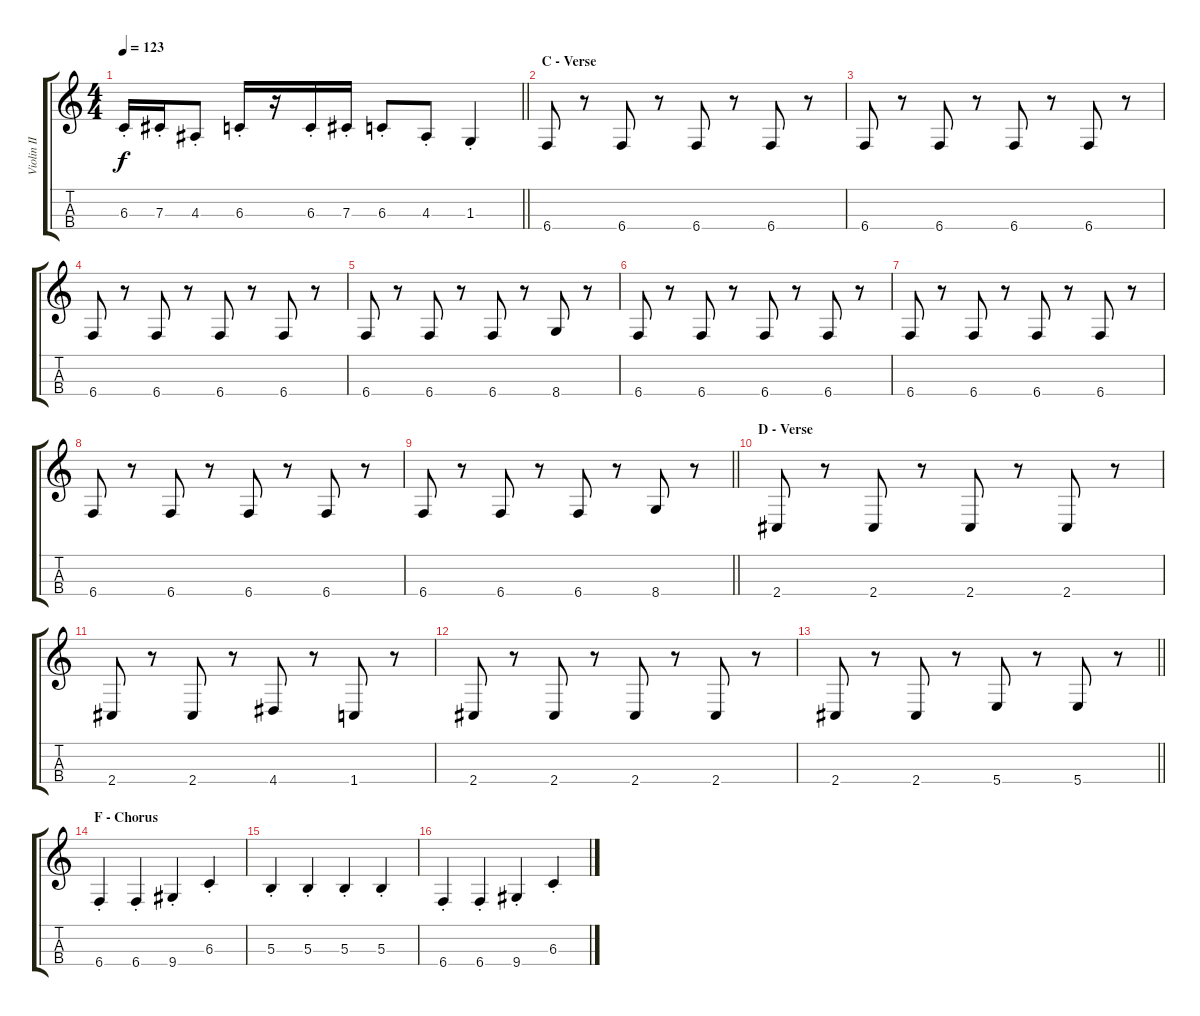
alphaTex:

\track ("Violin II" "Violin II") {instrument violin}
\staff {score tabs}
\tuning (E4 B3 Gb3 B2) {hide}
\ts (4 4)
\tempo 123
\clef g2
\barLineRight lightlight
\ks c
6.3{st}.16{dy f} 7.3{st}.16 4.3{st}.8 6.3{st}.16 r.16 6.3{st}.16 7.3{st}.16 6.3{st}.8 4.3{st}.8 1.3{st}.4 |
\section ("" "C - Verse")
6.4.8 r.8 6.4.8 r.8 6.4.8 r.8 6.4.8 r.8 |
6.4.8 r.8 6.4.8 r.8 6.4.8 r.8 6.4.8 r.8 |
6.4.8 r.8 6.4.8 r.8 6.4.8 r.8 6.4.8 r.8 |
6.4.8 r.8 6.4.8 r.8 6.4.8 r.8 8.4.8 r.8 |
6.4.8 r.8 6.4.8 r.8 6.4.8 r.8 6.4.8 r.8 |
6.4.8 r.8 6.4.8 r.8 6.4.8 r.8 6.4.8 r.8 |
6.4.8 r.8 6.4.8 r.8 6.4.8 r.8 6.4.8 r.8 |
\barLineRight lightlight
6.4.8 r.8 6.4.8 r.8 6.4.8 r.8 8.4.8 r.8 |
\section ("" "D - Verse")
2.4.8 r.8 2.4.8 r.8 2.4.8 r.8 2.4.8 r.8 |
2.4.8 r.8 2.4.8 r.8 4.4.8 r.8 1.4.8 r.8 |
2.4.8 r.8 2.4.8 r.8 2.4.8 r.8 2.4.8 r.8 |
\barLineRight lightlight
2.4.8 r.8 2.4.8 r.8 5.4.8 r.8 5.4.8 r.8 |
\section ("" "F - Chorus")
6.4{st}.4 6.4{st}.4 9.4{st}.4 6.3{st}.4 |
5.3{st}.4 5.3{st}.4 5.3{st}.4 5.3{st}.4 |
6.4{st}.4 6.4{st}.4 9.4{st}.4 6.3{st}.4
